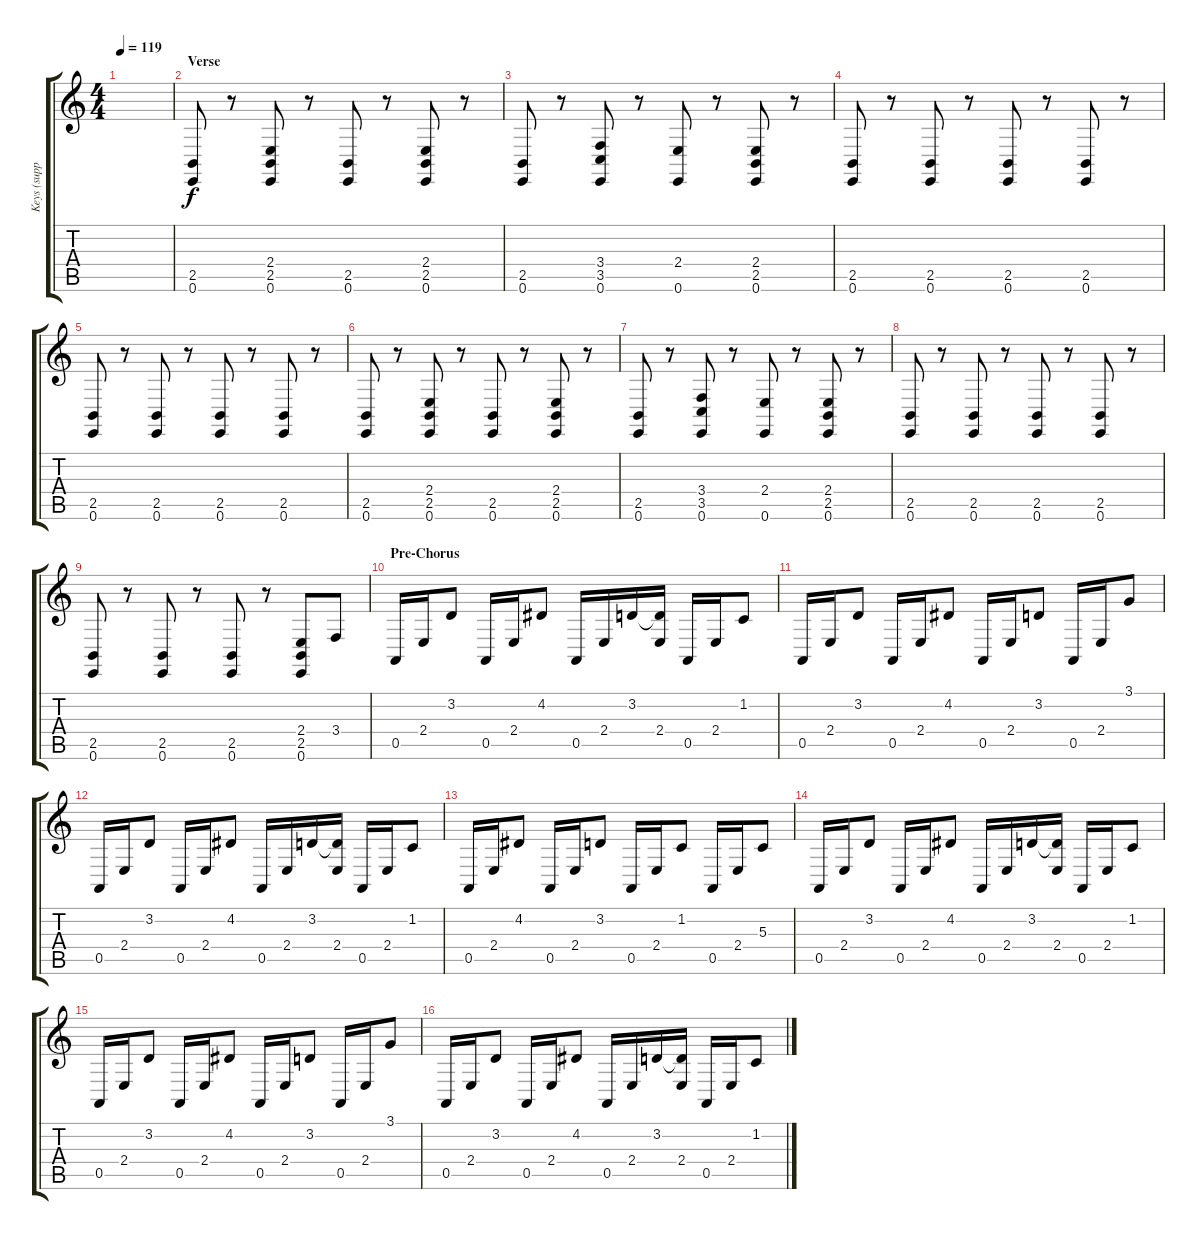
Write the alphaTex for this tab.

\track ("Keys (support/background)" "Keys (supp") {instrument drawbarorgan}
\staff {score tabs}
\tuning (E4 B3 G3 D3 A2 E2) {hide}
\ts (4 4)
\tempo 119
\clef g2
\ks c
|
\section ("" "Verse")
(2.5 0.6).8 r.8 (2.4 2.5 0.6).8 r.8 (2.5 0.6).8 r.8 (2.4 2.5 0.6).8 r.8 |
(2.5 0.6).8 r.8 (3.4 3.5 0.6).8 r.8 (2.4 0.6).8 r.8 (2.4 2.5 0.6).8 r.8 |
(2.5 0.6).8 r.8 (2.5 0.6).8 r.8 (2.5 0.6).8 r.8 (2.5 0.6).8 r.8 |
(2.5 0.6).8 r.8 (2.5 0.6).8 r.8 (2.5 0.6).8 r.8 (2.5 0.6).8 r.8 |
(2.5 0.6).8 r.8 (2.4 2.5 0.6).8 r.8 (2.5 0.6).8 r.8 (2.4 2.5 0.6).8 r.8 |
(2.5 0.6).8 r.8 (3.4 3.5 0.6).8 r.8 (2.4 0.6).8 r.8 (2.4 2.5 0.6).8 r.8 |
(2.5 0.6).8 r.8 (2.5 0.6).8 r.8 (2.5 0.6).8 r.8 (2.5 0.6).8 r.8 |
(2.5 0.6).8 r.8 (2.5 0.6).8 r.8 (2.5 0.6).8 r.8 (2.4 2.5 0.6).8 3.4.8 |
\section ("" "Pre-Chorus")
0.5.16 2.4.16 3.2.8 0.5.16 2.4.16 4.2.8 0.5.16 2.4.16 3.2.16 (3.2{t} 2.4).16 0.5.16 2.4.16 1.2.8 |
0.5.16 2.4.16 3.2.8 0.5.16 2.4.16 4.2.8 0.5.16 2.4.16 3.2.8 0.5.16 2.4.16 3.1.8 |
0.5.16 2.4.16 3.2.8 0.5.16 2.4.16 4.2.8 0.5.16 2.4.16 3.2.16 (3.2{t} 2.4).16 0.5.16 2.4.16 1.2.8 |
0.5.16 2.4.16 4.2.8 0.5.16 2.4.16 3.2.8 0.5.16 2.4.16 1.2.8 0.5.16 2.4.16 5.3.8 |
0.5.16 2.4.16 3.2.8 0.5.16 2.4.16 4.2.8 0.5.16 2.4.16 3.2.16 (3.2{t} 2.4).16 0.5.16 2.4.16 1.2.8 |
0.5.16 2.4.16 3.2.8 0.5.16 2.4.16 4.2.8 0.5.16 2.4.16 3.2.8 0.5.16 2.4.16 3.1.8 |
0.5.16 2.4.16 3.2.8 0.5.16 2.4.16 4.2.8 0.5.16 2.4.16 3.2.16 (3.2{t} 2.4).16 0.5.16 2.4.16 1.2.8
